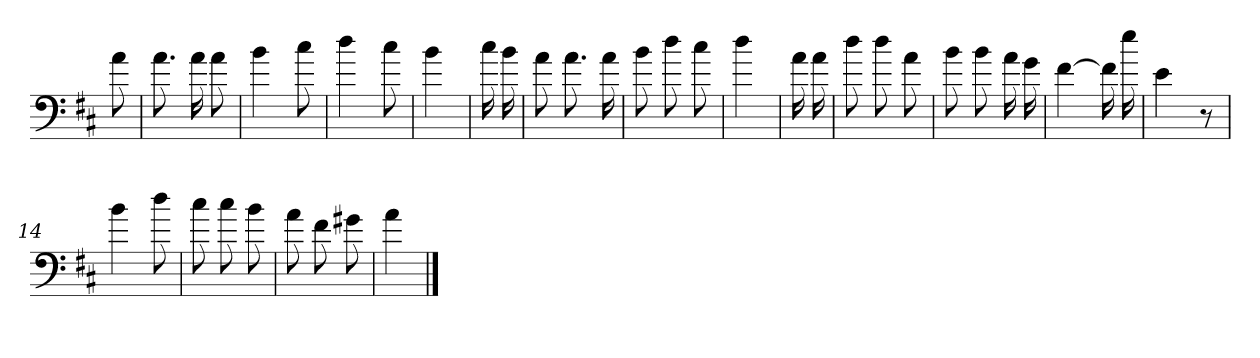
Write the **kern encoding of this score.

**kern
*part1
*staff1
*clefF4
*k[f#c#]
=
8a
=1
8.a
16a
8a
=2
4b
8cc#
=3
4dd
8cc#
=4
4b
=5
16cc#
16b
=6
8a
8.a
16a
=7
8b
8dd
8cc#
=8
4dd
=9
16a
16a
=10
8dd
8dd
8a
=11
8b
8b
16a
16g
=12
[4f#
16f#]
16ee
=13
4e
8r
=14
4b
8dd
=15
8cc#
8cc#
8b
=16
8a
8f#
8g#X
=17
4a
==
*-
